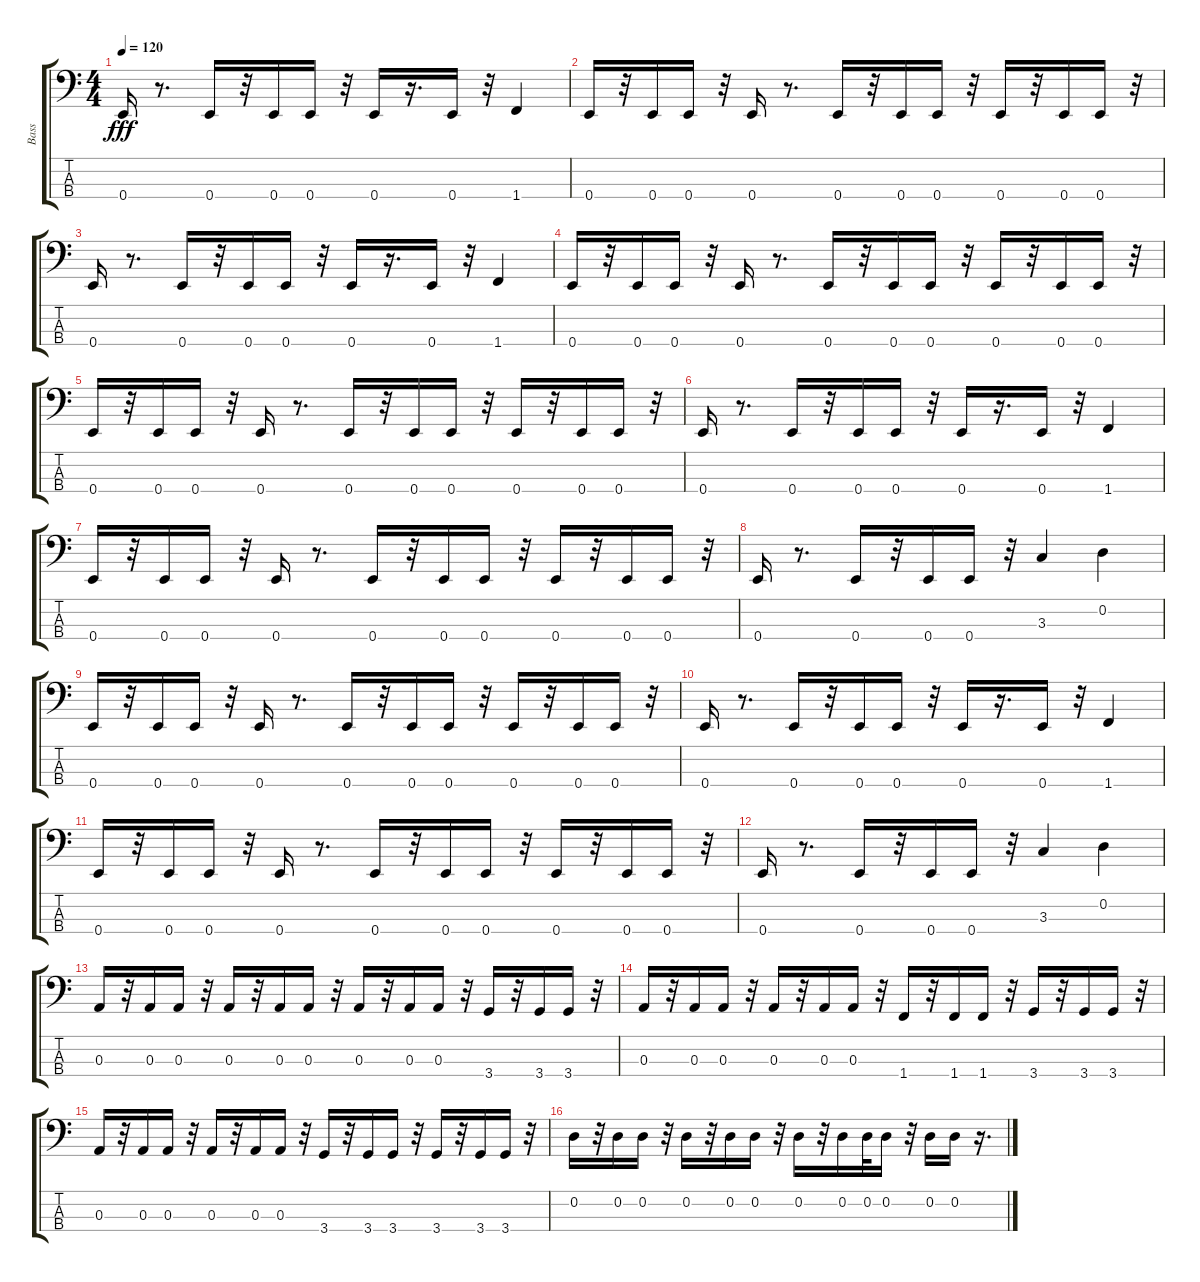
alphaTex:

\track ("Bass" "Bass") {instrument electricbassfinger}
\staff {score tabs}
\tuning (G2 D2 A1 E1) {hide}
\ts (4 4)
\tempo 120
\clef f4
\ks c
0.4.16{dy fff} r.8{d} 0.4.16 r.32 0.4.16 0.4.16 r.32 0.4.16 r.16{d} 0.4.16 r.32 1.4.4 |
0.4.16 r.32 0.4.16 0.4.16 r.32 0.4.16 r.8{d} 0.4.16 r.32 0.4.16 0.4.16 r.32 0.4.16 r.32 0.4.16 0.4.16 r.32 |
0.4.16 r.8{d} 0.4.16 r.32 0.4.16 0.4.16 r.32 0.4.16 r.16{d} 0.4.16 r.32 1.4.4 |
0.4.16 r.32 0.4.16 0.4.16 r.32 0.4.16 r.8{d} 0.4.16 r.32 0.4.16 0.4.16 r.32 0.4.16 r.32 0.4.16 0.4.16 r.32 |
0.4.16 r.32 0.4.16 0.4.16 r.32 0.4.16 r.8{d} 0.4.16 r.32 0.4.16 0.4.16 r.32 0.4.16 r.32 0.4.16 0.4.16 r.32 |
0.4.16 r.8{d} 0.4.16 r.32 0.4.16 0.4.16 r.32 0.4.16 r.16{d} 0.4.16 r.32 1.4.4 |
0.4.16 r.32 0.4.16 0.4.16 r.32 0.4.16 r.8{d} 0.4.16 r.32 0.4.16 0.4.16 r.32 0.4.16 r.32 0.4.16 0.4.16 r.32 |
0.4.16 r.8{d} 0.4.16 r.32 0.4.16 0.4.16 r.32 3.3.4 0.2.4 |
0.4.16 r.32 0.4.16 0.4.16 r.32 0.4.16 r.8{d} 0.4.16 r.32 0.4.16 0.4.16 r.32 0.4.16 r.32 0.4.16 0.4.16 r.32 |
0.4.16 r.8{d} 0.4.16 r.32 0.4.16 0.4.16 r.32 0.4.16 r.16{d} 0.4.16 r.32 1.4.4 |
0.4.16 r.32 0.4.16 0.4.16 r.32 0.4.16 r.8{d} 0.4.16 r.32 0.4.16 0.4.16 r.32 0.4.16 r.32 0.4.16 0.4.16 r.32 |
0.4.16 r.8{d} 0.4.16 r.32 0.4.16 0.4.16 r.32 3.3.4 0.2.4 |
0.3.16 r.32 0.3.16 0.3.16 r.32 0.3.16 r.32 0.3.16 0.3.16 r.32 0.3.16 r.32 0.3.16 0.3.16 r.32 3.4.16 r.32 3.4.16 3.4.16 r.32 |
0.3.16 r.32 0.3.16 0.3.16 r.32 0.3.16 r.32 0.3.16 0.3.16 r.32 1.4.16 r.32 1.4.16 1.4.16 r.32 3.4.16 r.32 3.4.16 3.4.16 r.32 |
0.3.16 r.32 0.3.16 0.3.16 r.32 0.3.16 r.32 0.3.16 0.3.16 r.32 3.4.16 r.32 3.4.16 3.4.16 r.32 3.4.16 r.32 3.4.16 3.4.16 r.32 |
0.2.16 r.32 0.2.16 0.2.16 r.32 0.2.16 r.32 0.2.16 0.2.16 r.32 0.2.16 r.32 0.2.16 0.2.32 0.2.16 r.32 0.2.16 0.2.16 r.16{d}
